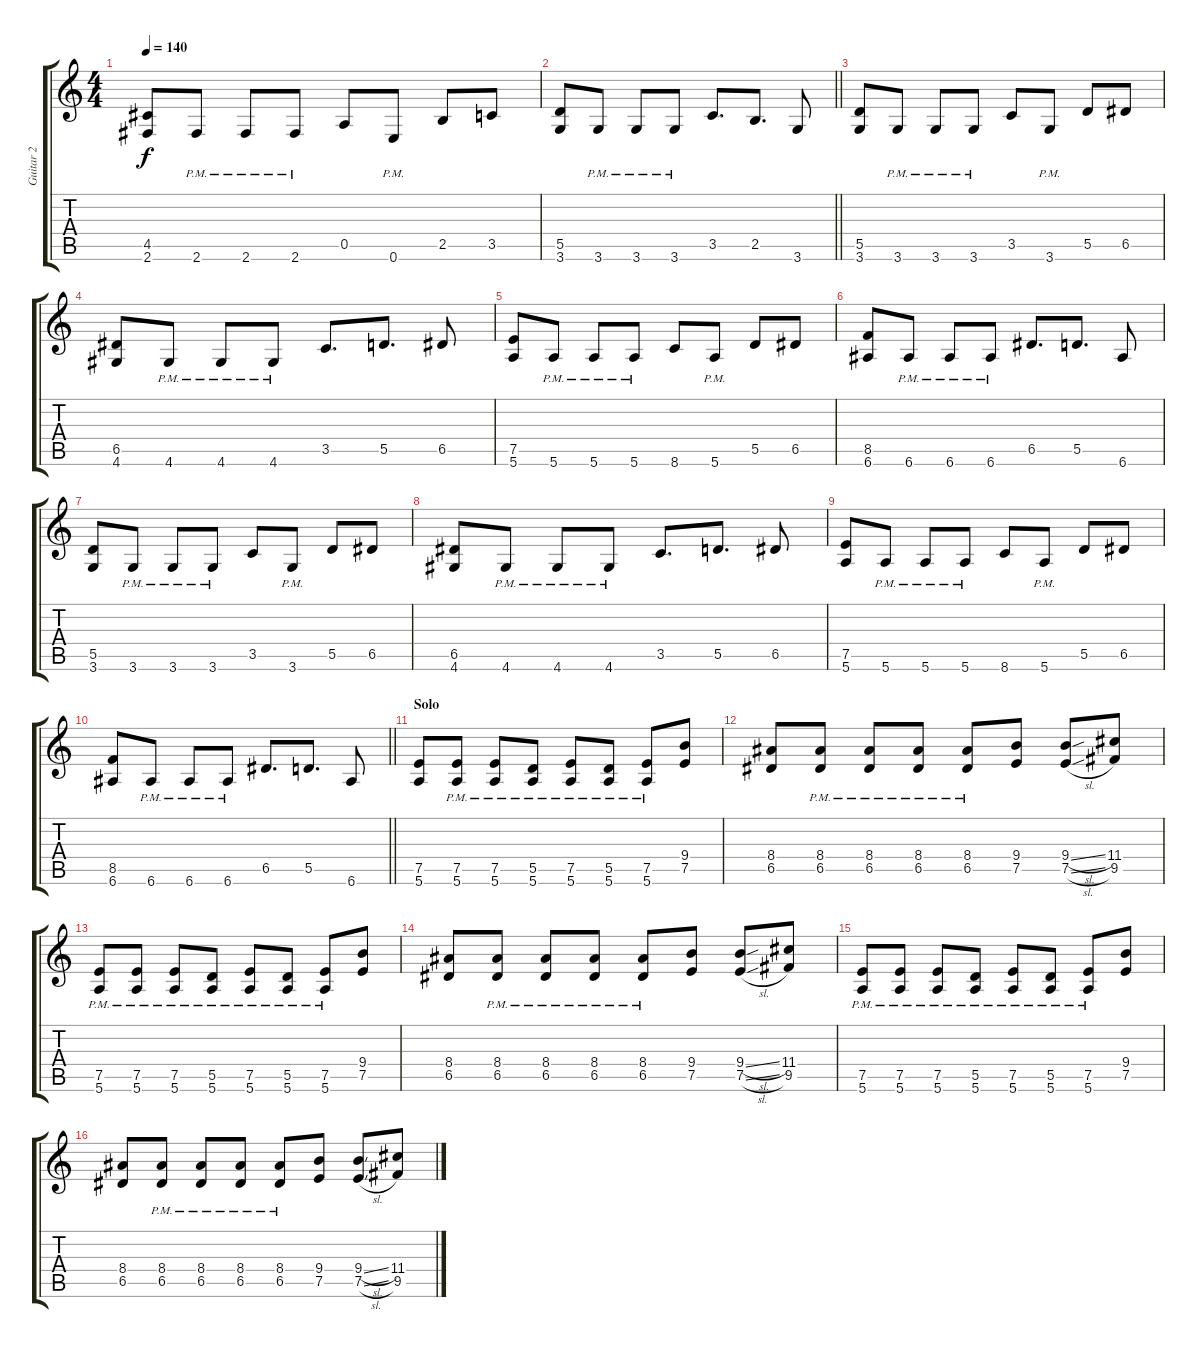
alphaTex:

\track ("Guitar 2" "Guitar 2") {instrument distortionguitar}
\staff {score tabs}
\tuning (E4 B3 G3 D3 A2 E2) {hide}
\ts (4 4)
\tempo 140
\clef g2
\ks c
(4.5 2.6).8{dy f} 2.6{pm}.8 2.6{pm}.8 2.6{pm}.8 0.5.8 0.6{pm}.8 2.5.8 3.5.8 |
\barLineRight lightlight
(5.5 3.6).8 3.6{pm}.8 3.6{pm}.8 3.6{pm}.8 3.5.8{d} 2.5.8{d} 3.6.8 |
(5.5 3.6).8 3.6{pm}.8 3.6{pm}.8 3.6{pm}.8 3.5.8 3.6{pm}.8 5.5.8 6.5.8 |
(6.5 4.6).8 4.6{pm}.8 4.6{pm}.8 4.6{pm}.8 3.5.8{d} 5.5.8{d} 6.5.8 |
(7.5 5.6).8 5.6{pm}.8 5.6{pm}.8 5.6{pm}.8 8.6.8 5.6{pm}.8 5.5.8 6.5.8 |
(8.5 6.6).8 6.6{pm}.8 6.6{pm}.8 6.6{pm}.8 6.5.8{d} 5.5.8{d} 6.6.8 |
(5.5 3.6).8 3.6{pm}.8 3.6{pm}.8 3.6{pm}.8 3.5.8 3.6{pm}.8 5.5.8 6.5.8 |
(6.5 4.6).8 4.6{pm}.8 4.6{pm}.8 4.6{pm}.8 3.5.8{d} 5.5.8{d} 6.5.8 |
(7.5 5.6).8 5.6{pm}.8 5.6{pm}.8 5.6{pm}.8 8.6.8 5.6{pm}.8 5.5.8 6.5.8 |
\barLineRight lightlight
(8.5 6.6).8 6.6{pm}.8 6.6{pm}.8 6.6{pm}.8 6.5.8{d} 5.5.8{d} 6.6.8 |
\section ("" "Solo")
(7.5 5.6).8 (7.5 5.6{pm}).8 (7.5 5.6{pm}).8 (5.5 5.6{pm}).8 (7.5 5.6{pm}).8 (5.5 5.6{pm}).8 (7.5 5.6{pm}).8 (9.4 7.5).8 |
(8.4 6.5).8 (8.4 6.5{pm}).8 (8.4 6.5{pm}).8 (8.4 6.5{pm}).8 (8.4 6.5{pm}).8 (9.4 7.5).8 (9.4{sl} 7.5{sl}).8 (11.4 9.5).8 |
(7.5 5.6{pm}).8 (7.5 5.6{pm}).8 (7.5 5.6{pm}).8 (5.5 5.6{pm}).8 (7.5 5.6{pm}).8 (5.5 5.6{pm}).8 (7.5 5.6{pm}).8 (9.4 7.5).8 |
(8.4 6.5).8 (8.4 6.5{pm}).8 (8.4 6.5{pm}).8 (8.4 6.5{pm}).8 (8.4 6.5{pm}).8 (9.4 7.5).8 (9.4{sl} 7.5{sl}).8 (11.4 9.5).8 |
(7.5 5.6{pm}).8 (7.5 5.6{pm}).8 (7.5 5.6{pm}).8 (5.5 5.6{pm}).8 (7.5 5.6{pm}).8 (5.5 5.6{pm}).8 (7.5 5.6{pm}).8 (9.4 7.5).8 |
(8.4 6.5).8 (8.4 6.5{pm}).8 (8.4 6.5{pm}).8 (8.4 6.5{pm}).8 (8.4 6.5{pm}).8 (9.4 7.5).8 (9.4{sl} 7.5{sl}).8 (11.4 9.5).8
